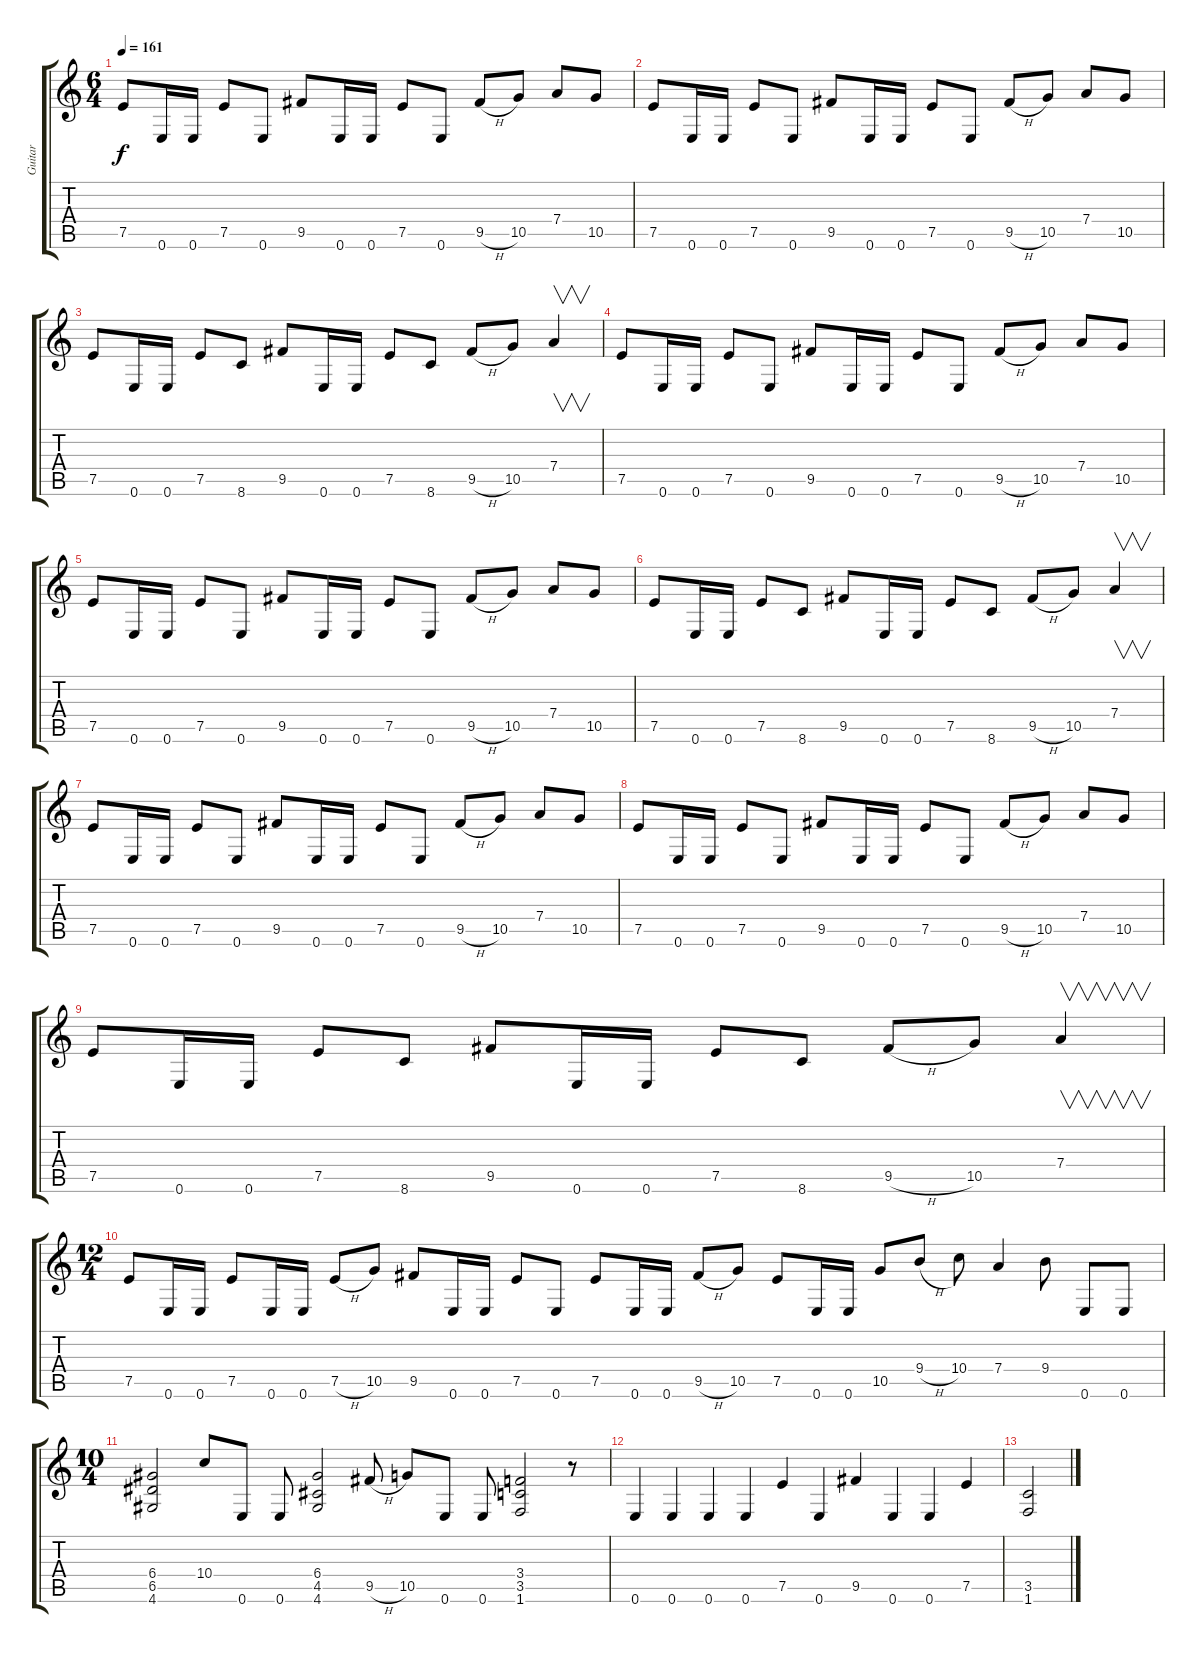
\track ("Guitar" "Guitar") {instrument distortionguitar}
\staff {score tabs}
\tuning (E4 B3 G3 D3 A2 E2) {hide}
\ts (6 4)
\tempo 161
\clef g2
\ks c
7.5.8{dy f} 0.6.16 0.6.16 7.5.8 0.6.8 9.5.8 0.6.16 0.6.16 7.5.8 0.6.8 9.5{h}.8 10.5.8 7.4.8 10.5.8 |
7.5.8 0.6.16 0.6.16 7.5.8 0.6.8 9.5.8 0.6.16 0.6.16 7.5.8 0.6.8 9.5{h}.8 10.5.8 7.4.8 10.5.8 |
7.5.8 0.6.16 0.6.16 7.5.8 8.6.8 9.5.8 0.6.16 0.6.16 7.5.8 8.6.8 9.5{h}.8 10.5.8 7.4.4{v} |
7.5.8 0.6.16 0.6.16 7.5.8 0.6.8 9.5.8 0.6.16 0.6.16 7.5.8 0.6.8 9.5{h}.8 10.5.8 7.4.8 10.5.8 |
7.5.8 0.6.16 0.6.16 7.5.8 0.6.8 9.5.8 0.6.16 0.6.16 7.5.8 0.6.8 9.5{h}.8 10.5.8 7.4.8 10.5.8 |
7.5.8 0.6.16 0.6.16 7.5.8 8.6.8 9.5.8 0.6.16 0.6.16 7.5.8 8.6.8 9.5{h}.8 10.5.8 7.4.4{v} |
7.5.8 0.6.16 0.6.16 7.5.8 0.6.8 9.5.8 0.6.16 0.6.16 7.5.8 0.6.8 9.5{h}.8 10.5.8 7.4.8 10.5.8 |
7.5.8 0.6.16 0.6.16 7.5.8 0.6.8 9.5.8 0.6.16 0.6.16 7.5.8 0.6.8 9.5{h}.8 10.5.8 7.4.8 10.5.8 |
7.5.8 0.6.16 0.6.16 7.5.8 8.6.8 9.5.8 0.6.16 0.6.16 7.5.8 8.6.8 9.5{h}.8 10.5.8 7.4.4{v} |
\ts (12 4)
7.5.8 0.6.16 0.6.16 7.5.8 0.6.16 0.6.16 7.5{h}.8 10.5.8 9.5.8 0.6.16 0.6.16 7.5.8 0.6.8 7.5.8 0.6.16 0.6.16 9.5{h}.8 10.5.8 7.5.8 0.6.16 0.6.16 10.5.8 9.4{h}.8 10.4.8 7.4.4 9.4.8 0.6.8 0.6.8 |
\ts (10 4)
(6.4 6.5 4.6).2 10.4.8 0.6.8 0.6.8 (6.4 4.5 4.6).2 9.5{h}.8 10.5.8 0.6.8 0.6.8 (3.4 3.5 1.6).2 r.8 |
0.6.4 0.6.4 0.6.4 0.6.4 7.5.4 0.6.4 9.5.4 0.6.4 0.6.4 7.5.4 |
(3.5 1.6).2
